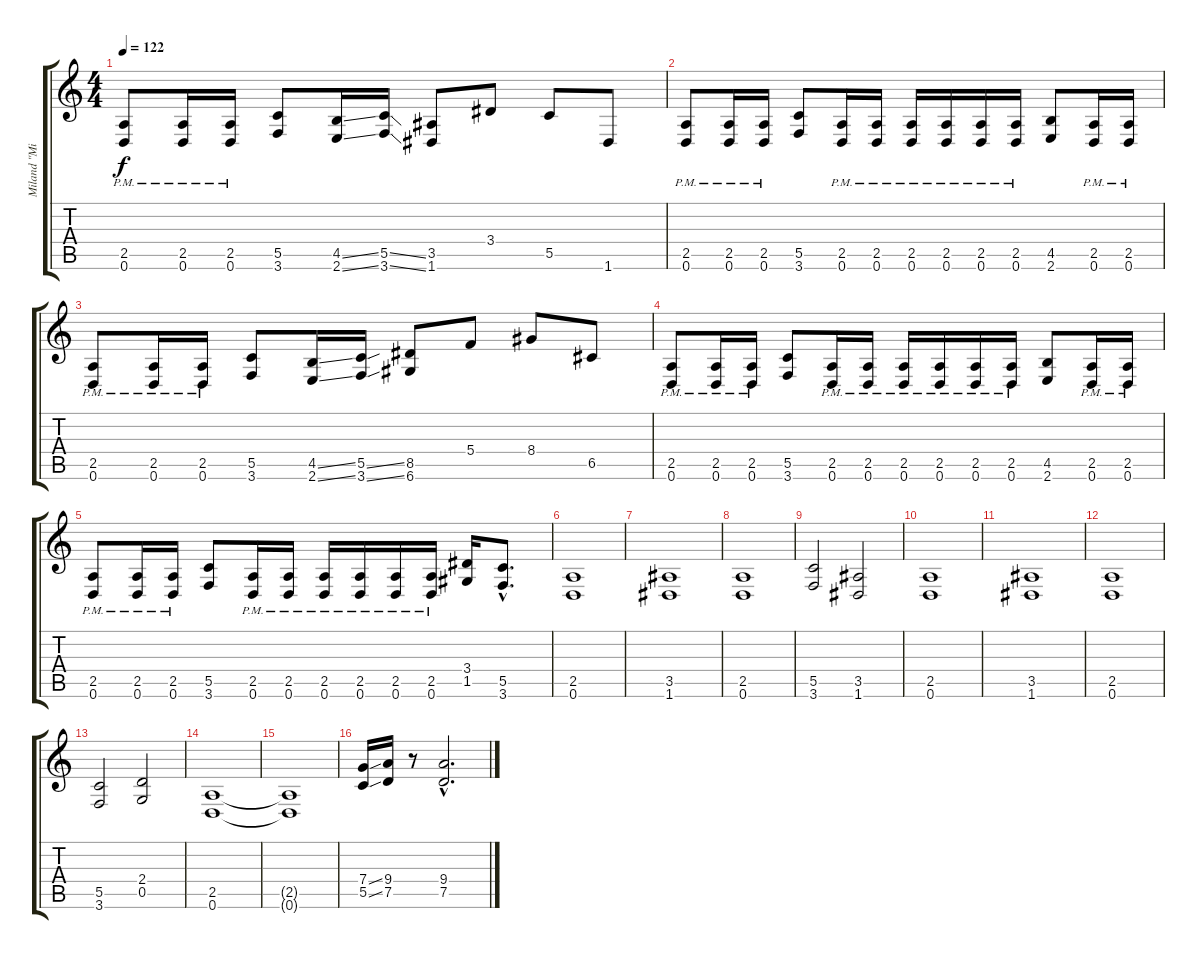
\track ("Miland \"Mille\" Petrozza Guitar + Vocals" "Miland \"Mi") {instrument distortionguitar}
\staff {score tabs}
\tuning (D4 A3 F3 C3 G2 D2) {hide}
\ts (4 4)
\tempo 122
\clef g2
\ks c
(2.5{pm} 0.6{pm}).8{dy f} (2.5{pm} 0.6{pm}).16 (2.5{pm} 0.6{pm}).16 (5.5 3.6).8 (4.5{ss} 2.6{ss}).16 (5.5{ss} 3.6{ss}).16 (3.5 1.6).8 3.4.8 5.5.8 1.6.8 |
(2.5{pm} 0.6{pm}).8 (2.5{pm} 0.6{pm}).16 (2.5{pm} 0.6{pm}).16 (5.5 3.6).8 (2.5{pm} 0.6{pm}).16 (2.5{pm} 0.6{pm}).16 (2.5{pm} 0.6{pm}).16 (2.5{pm} 0.6{pm}).16 (2.5{pm} 0.6{pm}).16 (2.5{pm} 0.6{pm}).16 (4.5 2.6).8 (2.5{pm} 0.6{pm}).16 (2.5{pm} 0.6{pm}).16 |
(2.5{pm} 0.6{pm}).8 (2.5{pm} 0.6{pm}).16 (2.5{pm} 0.6{pm}).16 (5.5 3.6).8 (4.5{ss} 2.6{ss}).16 (5.5{ss} 3.6{ss}).16 (8.5 6.6).8 5.4.8 8.4.8 6.5.8 |
(2.5{pm} 0.6{pm}).8 (2.5{pm} 0.6{pm}).16 (2.5{pm} 0.6{pm}).16 (5.5 3.6).8 (2.5{pm} 0.6{pm}).16 (2.5{pm} 0.6{pm}).16 (2.5{pm} 0.6{pm}).16 (2.5{pm} 0.6{pm}).16 (2.5{pm} 0.6{pm}).16 (2.5{pm} 0.6{pm}).16 (4.5 2.6).8 (2.5{pm} 0.6{pm}).16 (2.5{pm} 0.6{pm}).16 |
(2.5{pm} 0.6{pm}).8 (2.5{pm} 0.6{pm}).16 (2.5{pm} 0.6{pm}).16 (5.5 3.6).8 (2.5{pm} 0.6{pm}).16 (2.5{pm} 0.6{pm}).16 (2.5{pm} 0.6{pm}).16 (2.5{pm} 0.6{pm}).16 (2.5{pm} 0.6{pm}).16 (2.5{pm} 0.6{pm}).16 (3.4 1.5).16 (5.5{hac} 3.6{hac}).8{d} |
(2.5 0.6).1 |
(3.5 1.6).1 |
(2.5 0.6).1 |
(5.5 3.6).2 (3.5 1.6).2 |
(2.5 0.6).1 |
(3.5 1.6).1 |
(2.5 0.6).1 |
(5.5 3.6).2 (2.4 0.5).2 |
(2.5 0.6).1 |
(2.5{t} 0.6{t}).1 |
(7.4{ss} 5.5{ss}).16 (9.4 7.5).16 r.8 (9.4{hac} 7.5{hac}).2{d}
